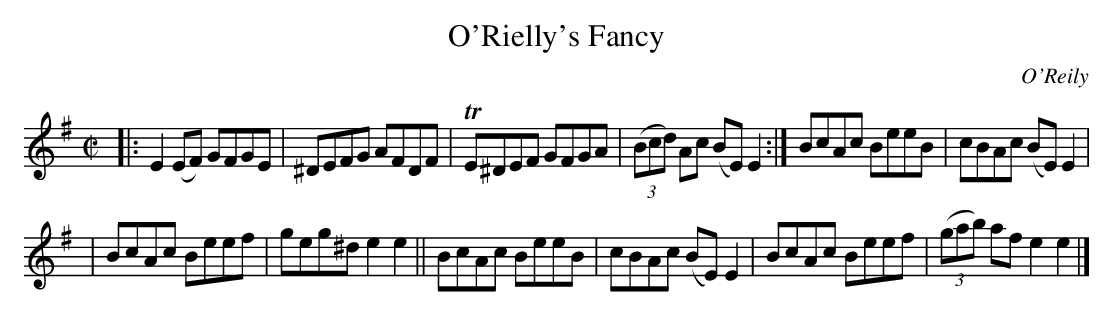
X:1
T: O'Rielly's Fancy
O: O'Reily
M: C|
L: 1/8
K: Em
|: E2(EF) GFGE | ^DEFG AFDF | TE^DEF GFGA | ((3Bcd) Ac (BE)E2 :| BcAc BeeB | cBAc (BE)E2 |
| BcAc Beef | geg^d e2e2 || BcAc BeeB | cBAc (BE)E2 | BcAc Beef | ((3gab) af e2e2 |]
